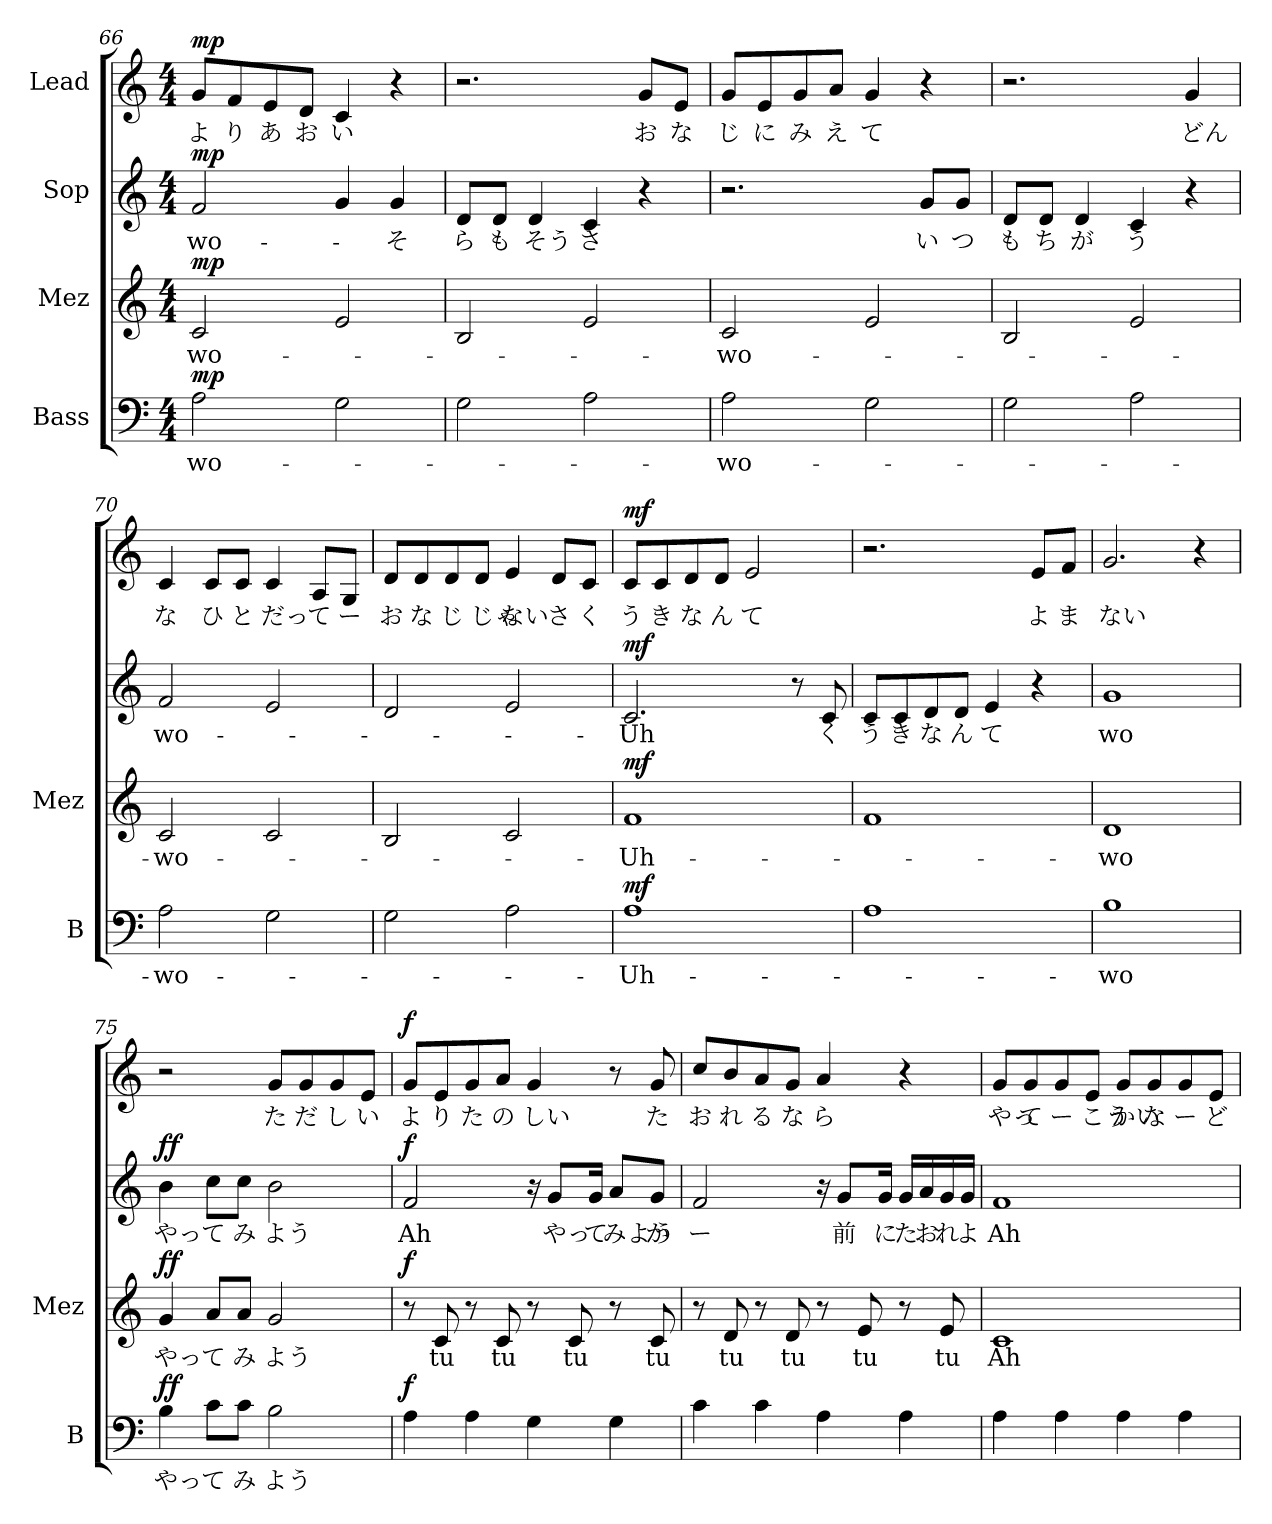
**kern	**text	**dynam	**kern	**text	**dynam	**kern	**text	**dynam	**kern	**text	**dynam
*part4	*part4	*part4	*part3	*part3	*part3	*part2	*part2	*part2	*part1	*part1	*part1
*staff4	*staff4	*staff4	*staff3	*staff3	*staff3	*staff2	*staff2	*staff2	*staff1	*staff1	*staff1
*I"Bass	*	*	*I"Mez	*	*	*I"Sop	*	*	*I"Lead	*	*
*I'B	*	*	*I'Mez	*	*	*	*	*	*	*	*
*clefF4	*	*	*clefG2	*	*	*clefG2	*	*	*clefG2	*	*
*k[]	*	*	*k[]	*	*	*k[]	*	*	*k[]	*	*
*M4/4	*	*	*M4/4	*	*	*M4/4	*	*	*M4/4	*	*
=66	=66	=66	=66	=66	=66	=66	=66	=66	=66	=66	=66
!	!	!LO:DY:a	!	!	!LO:DY:a	!	!	!LO:DY:a	!	!	!LO:DY:a
2A	wo-	mp	2c	-wo-	mp	2f	wo-	mp	8gL	よ	mp
.	.	.	.	.	.	.	.	.	8f	り	.
.	.	.	.	.	.	.	.	.	8e	あ	.
.	.	.	.	.	.	.	.	.	8dJ	お	.
2G	.	.	2e	.	.	4g	.	.	4c	い	.
.	.	.	.	.	.	4g	-そ	.	4r	.	.
=67	=67	=67	=67	=67	=67	=67	=67	=67	=67	=67	=67
2G	.	.	2B	.	.	8dL	ら	.	2.r	.	.
.	.	.	.	.	.	8dJ	も	.	.	.	.
.	.	.	.	.	.	4d	そう	.	.	.	.
2A	.	.	2e	.	.	4c	さ	.	.	.	.
.	.	.	.	.	.	4r	.	.	8gL	お	.
.	.	.	.	.	.	.	.	.	8eJ	な	.
=68	=68	=68	=68	=68	=68	=68	=68	=68	=68	=68	=68
2A	-wo-	.	2c	-wo-	.	2.r	.	.	8gL	じ	.
.	.	.	.	.	.	.	.	.	8e	に	.
.	.	.	.	.	.	.	.	.	8g	み	.
.	.	.	.	.	.	.	.	.	8aJ	え	.
2G	.	.	2e	.	.	.	.	.	4g	て	.
.	.	.	.	.	.	8gL	い	.	4r	.	.
.	.	.	.	.	.	8gJ	つ	.	.	.	.
=69	=69	=69	=69	=69	=69	=69	=69	=69	=69	=69	=69
2G	.	.	2B	.	.	8dL	も	.	2.r	.	.
.	.	.	.	.	.	8dJ	ち	.	.	.	.
.	.	.	.	.	.	4d	が	.	.	.	.
2A	.	.	2e	.	.	4c	う	.	.	.	.
.	.	.	.	.	.	4r	.	.	4g	どん	.
=70	=70	=70	=70	=70	=70	=70	=70	=70	=70	=70	=70
2A	-wo-	.	2c	-wo-	.	2f	wo-	.	4c	な	.
.	.	.	.	.	.	.	.	.	8cL	ひ	.
.	.	.	.	.	.	.	.	.	8cJ	と	.
2G	.	.	2c	.	.	2e	.	.	4c	だっ	.
.	.	.	.	.	.	.	.	.	8AL	て	.
.	.	.	.	.	.	.	.	.	8GJ	ー	.
=71	=71	=71	=71	=71	=71	=71	=71	=71	=71	=71	=71
2G	.	.	2B	.	.	2d	.	.	8dL	お	.
.	.	.	.	.	.	.	.	.	8d	な	.
.	.	.	.	.	.	.	.	.	8d	じ	.
.	.	.	.	.	.	.	.	.	8dJ	じゃ	.
2A	.	.	2c	.	.	2e	.	.	4e	ない	.
.	.	.	.	.	.	.	.	.	8dL	さ	.
.	.	.	.	.	.	.	.	.	8cJ	く	.
=72	=72	=72	=72	=72	=72	=72	=72	=72	=72	=72	=72
!	!	!LO:DY:a	!	!	!LO:DY:a	!	!	!LO:DY:a	!	!	!LO:DY:a
1A	-Uh-	mf	1f	Uh-	mf	2.c	-Uh	mf	8cL	う	mf
.	.	.	.	.	.	.	.	.	8c	き	.
.	.	.	.	.	.	.	.	.	8d	な	.
.	.	.	.	.	.	.	.	.	8dJ	ん	.
.	.	.	.	.	.	.	.	.	2e	て	.
.	.	.	.	.	.	8r	.	.	.	.	.
.	.	.	.	.	.	8c	く	.	.	.	.
=73	=73	=73	=73	=73	=73	=73	=73	=73	=73	=73	=73
1A	.	.	1f	.	.	8cL	う	.	2.r	.	.
.	.	.	.	.	.	8c	き	.	.	.	.
.	.	.	.	.	.	8d	な	.	.	.	.
.	.	.	.	.	.	8dJ	ん	.	.	.	.
.	.	.	.	.	.	4e	て	.	.	.	.
.	.	.	.	.	.	4r	.	.	8eL	よ	.
.	.	.	.	.	.	.	.	.	8fJ	ま	.
=74	=74	=74	=74	=74	=74	=74	=74	=74	=74	=74	=74
1B	-wo	.	1d	wo	.	1g	wo	.	2.g	ない	.
.	.	.	.	.	.	.	.	.	4r	.	.
=75	=75	=75	=75	=75	=75	=75	=75	=75	=75	=75	=75
!	!	!LO:DY:a	!	!	!LO:DY:a	!	!	!LO:DY:a	!	!	!
4B	やっ	ff	4g	やっ	ff	4b	やっ	ff	2r	.	.
8cL	て	.	8aL	て	.	8ccL	て	.	.	.	.
8cJ	み	.	8aJ	み	.	8ccJ	み	.	.	.	.
2B	よう	.	2g	よう	.	2b	よう	.	8gL	た	.
.	.	.	.	.	.	.	.	.	8g	だ	.
.	.	.	.	.	.	.	.	.	8g	し	.
.	.	.	.	.	.	.	.	.	8eJ	い	.
=76	=76	=76	=76	=76	=76	=76	=76	=76	=76	=76	=76
!	!	!LO:DY:a	!	!	!LO:DY:a	!	!	!LO:DY:a	!	!	!LO:DY:a
4A	.	f	8r	.	f	2f	Ah	f	8gL	よ	f
.	.	.	8c	tu	.	.	.	.	8e	り	.
4A	.	.	8r	.	.	.	.	.	8g	た	.
.	.	.	8c	tu	.	.	.	.	8aJ	の	.
4G	.	.	8r	.	.	16r	.	.	4g	しい	.
.	.	.	.	.	.	8gL	やっ	.	.	.	.
.	.	.	8c	tu	.	.	.	.	.	.	.
.	.	.	.	.	.	16gJk	て	.	.	.	.
4G	.	.	8r	.	.	8aL	みよう	.	8r	.	.
.	.	.	8c	tu	.	8gJ	か	.	8g	た	.
=77	=77	=77	=77	=77	=77	=77	=77	=77	=77	=77	=77
4c	.	.	8r	.	.	2f	ー	.	8ccL	お	.
.	.	.	8d	tu	.	.	.	.	8b	れ	.
4c	.	.	8r	.	.	.	.	.	8a	る	.
.	.	.	8d	tu	.	.	.	.	8gJ	な	.
4A	.	.	8r	.	.	16r	.	.	4a	ら	.
.	.	.	.	.	.	8gL	前	.	.	.	.
.	.	.	8e	tu	.	.	.	.	.	.	.
.	.	.	.	.	.	16gJk	に	.	.	.	.
4A	.	.	8r	.	.	16gLL	た	.	4r	.	.
.	.	.	.	.	.	16a	お	.	.	.	.
.	.	.	8e	tu	.	16g	れ	.	.	.	.
.	.	.	.	.	.	16gJJ	よ	.	.	.	.
=78	=78	=78	=78	=78	=78	=78	=78	=78	=78	=78	=78
4A	.	.	1c	Ah-	.	1f	Ah-	.	8gL	やっ	.
.	.	.	.	.	.	.	.	.	8g	て	.
4A	.	.	.	.	.	.	.	.	8g	ー	.
.	.	.	.	.	.	.	.	.	8eJ	こう	.
4A	.	.	.	.	.	.	.	.	8gL	かい	.
.	.	.	.	.	.	.	.	.	8g	な	.
4A	.	.	.	.	.	.	.	.	8g	ー	.
.	.	.	.	.	.	.	.	.	8eJ	ど	.
=	=	=	=	=	=	=	=	=	=	=	=
*-	*-	*-	*-	*-	*-	*-	*-	*-	*-	*-	*-
